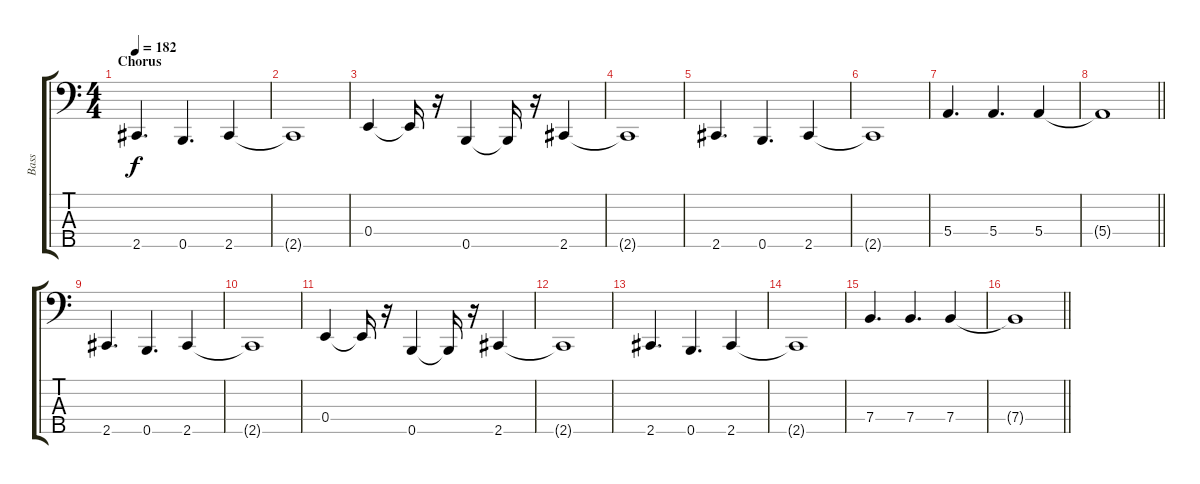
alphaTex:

\track ("Bass" "Bass") {instrument electricbassfinger}
\staff {score tabs}
\tuning (G2 D2 A1 E1 B0) {hide}
\ts (4 4)
\section ("" "Chorus")
\tempo 182
\clef f4
\ks c
2.5.4{d dy f} 0.5.4{d} 2.5.4 |
2.5{t}.1 |
0.4.4 0.4{t}.16 r.16 0.5.4 0.5{t}.16 r.16 2.5.4 |
2.5{t}.1 |
2.5.4{d} 0.5.4{d} 2.5.4 |
2.5{t}.1 |
5.4.4{d} 5.4.4{d} 5.4.4 |
\barLineRight lightlight
5.4{t}.1 |
\section ("" "")
2.5.4{d} 0.5.4{d} 2.5.4 |
2.5{t}.1 |
0.4.4 0.4{t}.16 r.16 0.5.4 0.5{t}.16 r.16 2.5.4 |
2.5{t}.1 |
2.5.4{d} 0.5.4{d} 2.5.4 |
2.5{t}.1 |
7.4.4{d} 7.4.4{d} 7.4.4 |
\barLineRight lightlight
7.4{t}.1
